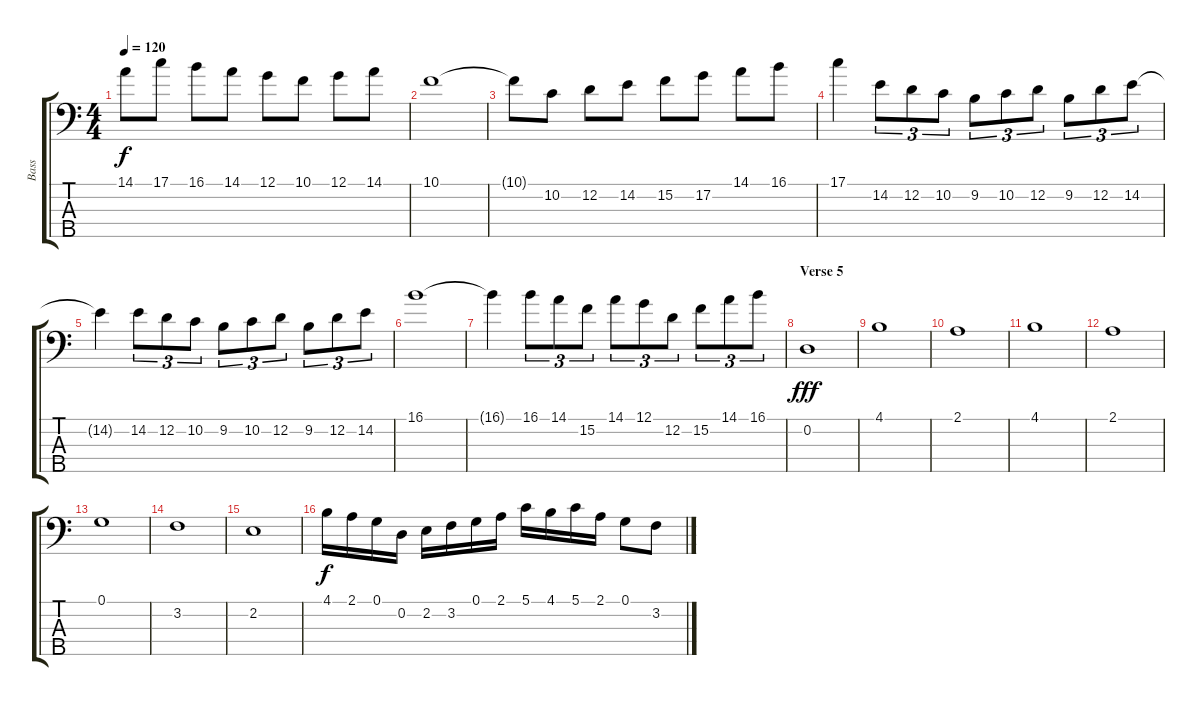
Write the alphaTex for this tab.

\track ("Bass" "Bass") {instrument electricbassfinger}
\staff {score tabs}
\tuning (G2 D2 A1 E1 B0) {hide}
\ts (4 4)
\tempo 120
\clef f4
\ks c
14.1{t}.8{dy f} 17.1.8 16.1.8 14.1.8 12.1.8 10.1.8 12.1.8 14.1.8 |
10.1.1 |
10.1{t}.8 10.2.8 12.2.8 14.2.8 15.2.8 17.2.8 14.1.8 16.1.8 |
17.1.4 14.2.8{tu (3 2)} 12.2.8{tu (3 2)} 10.2.8{tu (3 2)} 9.2.8{tu (3 2)} 10.2.8{tu (3 2)} 12.2.8{tu (3 2)} 9.2.8{tu (3 2)} 12.2.8{tu (3 2)} 14.2.8{tu (3 2)} |
14.2{t}.4 14.2.8{tu (3 2)} 12.2.8{tu (3 2)} 10.2.8{tu (3 2)} 9.2.8{tu (3 2)} 10.2.8{tu (3 2)} 12.2.8{tu (3 2)} 9.2.8{tu (3 2)} 12.2.8{tu (3 2)} 14.2.8{tu (3 2)} |
16.1.1 |
16.1{t}.4 16.1.8{tu (3 2)} 14.1.8{tu (3 2)} 15.2.8{tu (3 2)} 14.1.8{tu (3 2)} 12.1.8{tu (3 2)} 12.2.8{tu (3 2)} 15.2.8{tu (3 2)} 14.1.8{tu (3 2)} 16.1.8{tu (3 2)} |
\section ("" "Verse 5")
0.2.1{dy fff} |
4.1.1 |
2.1.1 |
4.1.1 |
2.1.1 |
0.1.1 |
3.2.1 |
2.2.1 |
4.1.16{dy f} 2.1.16 0.1.16 0.2.16 2.2.16 3.2.16 0.1.16 2.1.16 5.1.16 4.1.16 5.1.16 2.1.16 0.1.8 3.2.8
